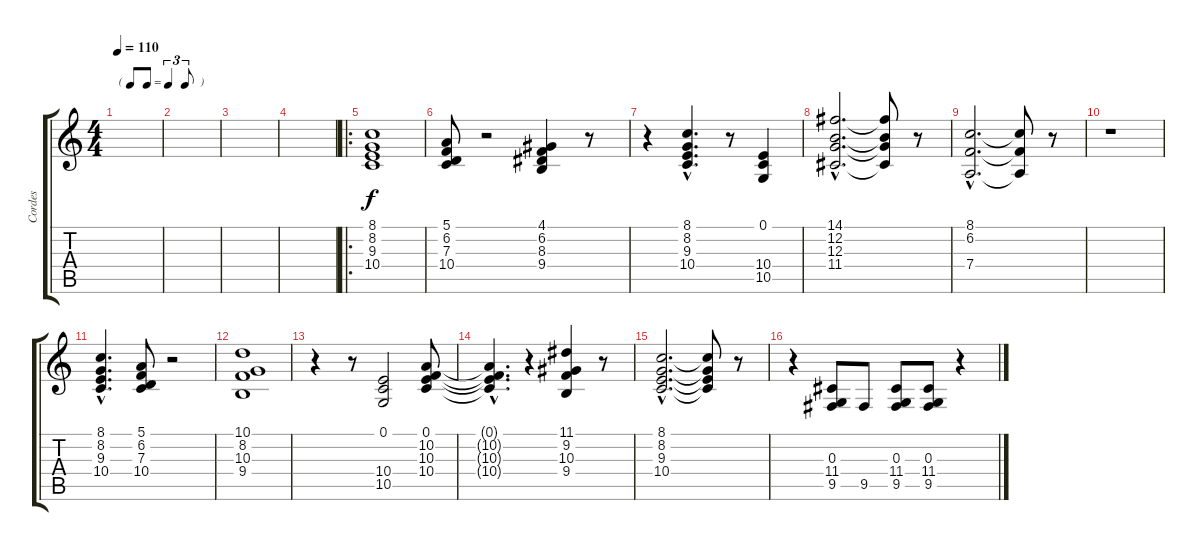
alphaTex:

\track ("Cordes" "Cordes") {instrument stringensemble2}
\staff {score tabs}
\tuning (E4 B3 G3 D3 A2 E2) {hide}
\ts (4 4)
\tf triplet8th
\tempo 110
\clef g2
\ks c
|
|
|
|
\ro
(8.1 8.2 9.3 10.4).1 |
(5.1 6.2 7.3 10.4).8 r.2 (4.1 6.2 8.3 9.4).4 r.8 |
r.4 (8.1{hac} 8.2{hac} 9.3{hac} 10.4{hac}).4{d} r.8 (0.1 10.4 10.5).4 |
(14.1{hac} 12.2{hac} 12.3{hac} 11.4{hac}).2{d} (14.1{t} 12.2{t} 12.3{t} 11.4{t}).8 r.8 |
(8.1{hac} 6.2{hac} 7.4{hac}).2{d} (8.1{t} 6.2{t} 7.4{t}).8 r.8 |
r.1 |
(8.1{hac} 8.2{hac} 9.3{hac} 10.4{hac}).4{d} (5.1 6.2 7.3 10.4).8 r.2 |
(10.1 8.2 10.3 9.4).1 |
r.4 r.8 (0.1 10.4 10.5).2 (0.1 10.2 10.3 10.4).8 |
(0.1{hac t} 10.2{hac t} 10.3{hac t} 10.4{hac t}).4{d} r.4 (11.1 9.2 10.3 9.4).4 r.8 |
(8.1{hac} 8.2{hac} 9.3{hac} 10.4{hac}).2{d} (8.1{t} 8.2{t} 9.3{t} 10.4{t}).8 r.8 |
r.4 (0.3 11.4 9.5).8 9.5.8 (0.3 11.4 9.5).8 (0.3 11.4 9.5).8 r.4
